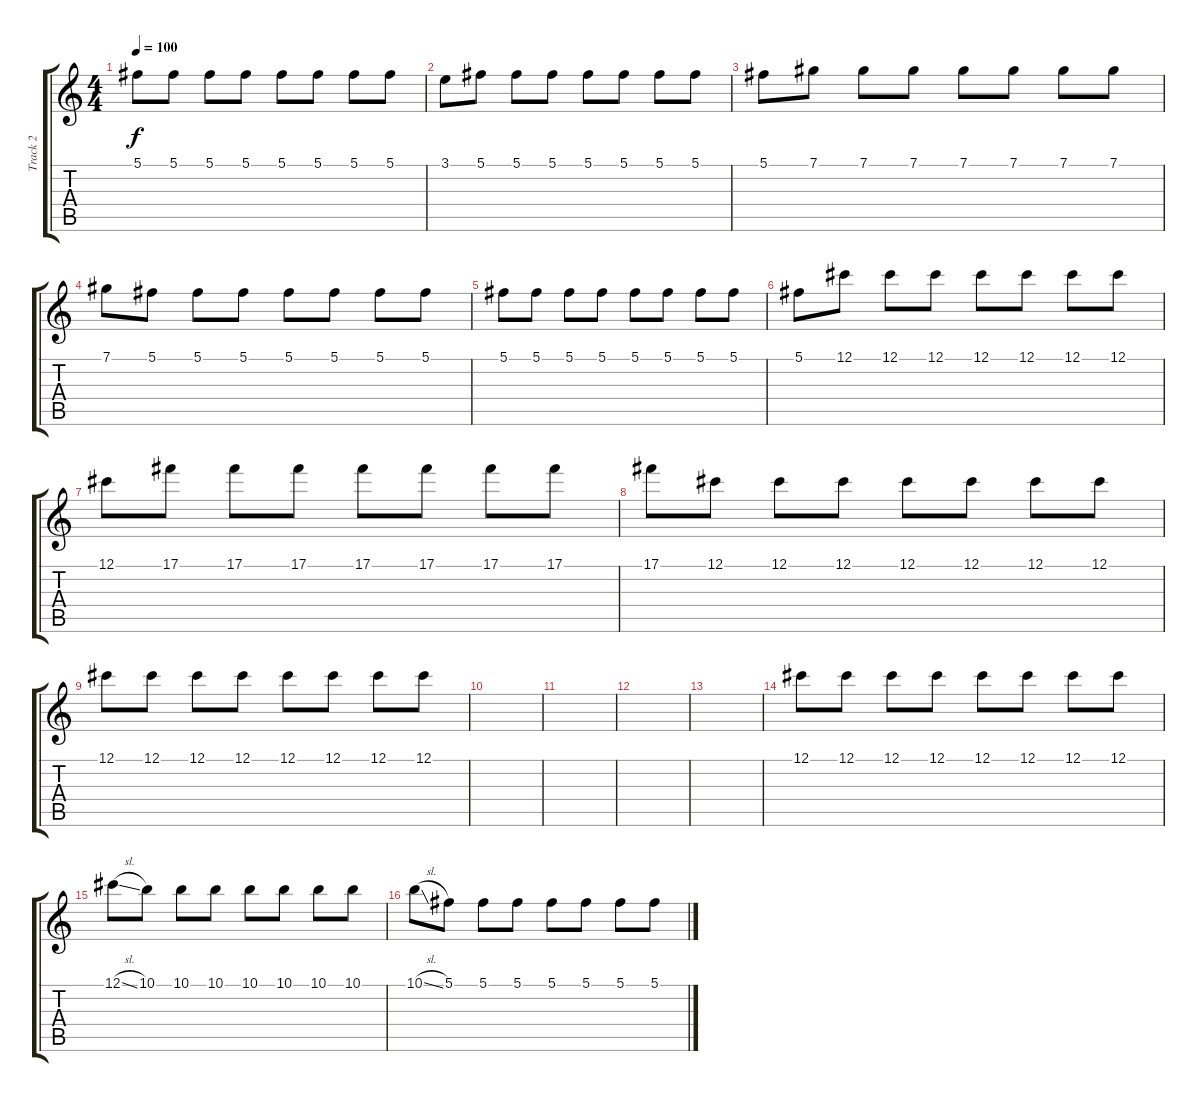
\track ("Track 2" "Track 2") {instrument electricguitarjazz}
\staff {score tabs}
\tuning (Db4 Ab3 E3 B2 Gb2 Db2) {hide}
\ts (4 4)
\tempo 100
\clef g2
\ks c
5.1.8{dy f} 5.1.8 5.1.8 5.1.8 5.1.8 5.1.8 5.1.8 5.1.8 |
3.1.8 5.1.8 5.1.8 5.1.8 5.1.8 5.1.8 5.1.8 5.1.8 |
5.1.8 7.1.8 7.1.8 7.1.8 7.1.8 7.1.8 7.1.8 7.1.8 |
7.1.8 5.1.8 5.1.8 5.1.8 5.1.8 5.1.8 5.1.8 5.1.8 |
5.1.8 5.1.8 5.1.8 5.1.8 5.1.8 5.1.8 5.1.8 5.1.8 |
5.1.8 12.1.8 12.1.8 12.1.8 12.1.8 12.1.8 12.1.8 12.1.8 |
12.1.8 17.1.8 17.1.8 17.1.8 17.1.8 17.1.8 17.1.8 17.1.8 |
17.1.8 12.1.8 12.1.8 12.1.8 12.1.8 12.1.8 12.1.8 12.1.8 |
12.1.8 12.1.8 12.1.8 12.1.8 12.1.8 12.1.8 12.1.8 12.1.8 |
|
|
|
|
12.1.8{instrument acousticguitarsteel} 12.1.8 12.1.8 12.1.8 12.1.8 12.1.8 12.1.8 12.1.8 |
12.1{sl}.8 10.1.8 10.1.8 10.1.8 10.1.8 10.1.8 10.1.8 10.1.8 |
10.1{sl}.8 5.1.8 5.1.8 5.1.8 5.1.8 5.1.8 5.1.8 5.1.8
